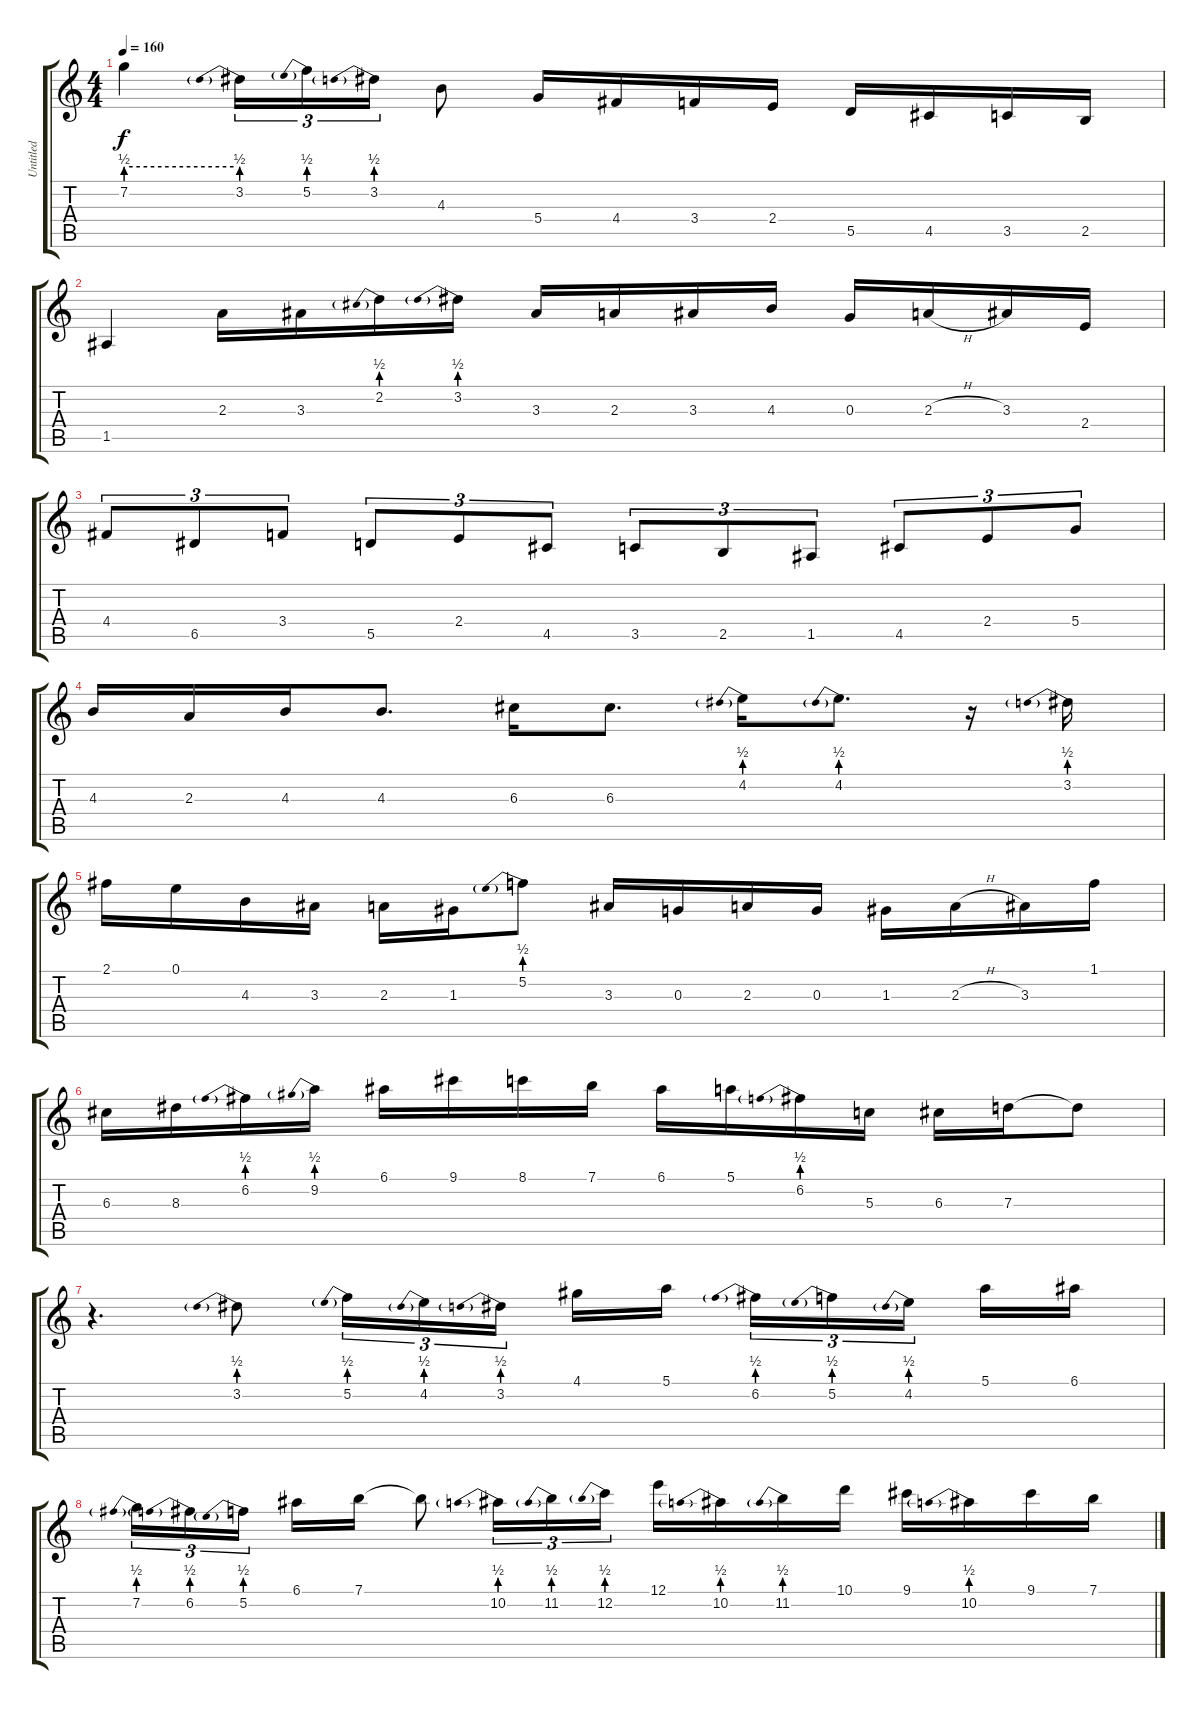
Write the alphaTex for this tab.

\track ("Untitled" "Untitled") {instrument acousticguitarsteel}
\staff {score tabs}
\tuning (E4 B3 G3 D3 A2 E2) {hide}
\ts (4 4)
\tempo 160
\clef g2
\ks c
7.2{be (hold 0 2 60 2) t}.4{dy f} 3.2{be (prebend 0 2 60 2)}.16{tu (3 2)} 5.2{be (prebend 0 2 60 2)}.16{tu (3 2)} 3.2{be (prebend 0 2 60 2)}.16{tu (3 2)} 4.3.8 5.4.16 4.4.16 3.4.16 2.4.16 5.5.16 4.5.16 3.5.16 2.5.16 |
1.5.4 2.3.16 3.3.16 2.2{be (prebend 0 2 60 2)}.16 3.2{be (prebend 0 2 60 2)}.16 3.3.16 2.3.16 3.3.16 4.3.16 0.3.16 2.3{h}.16 3.3.16 2.4.16 |
4.4.8{tu (3 2)} 6.5.8{tu (3 2)} 3.4.8{tu (3 2)} 5.5.8{tu (3 2)} 2.4.8{tu (3 2)} 4.5.8{tu (3 2)} 3.5.8{tu (3 2)} 2.5.8{tu (3 2)} 1.5.8{tu (3 2)} 4.5.8{tu (3 2)} 2.4.8{tu (3 2)} 5.4.8{tu (3 2)} |
4.3.16 2.3.16 4.3.16 4.3.8{d} 6.3.16 6.3.8{d} 4.2{be (prebend 0 2 60 2)}.16 4.2{be (prebend 0 2 60 2)}.8{d} r.16 3.2{be (prebend 0 2 60 2)}.16 |
2.1.16 0.1.16 4.3.16 3.3.16 2.3.16 1.3.16 5.2{be (prebend 0 2 60 2)}.8 3.3.16 0.3.16 2.3.16 0.3.16 1.3.16 2.3{h}.16 3.3.16 1.1.16 |
6.3.16 8.3.16 6.2{be (prebend 0 2 60 2)}.16 9.2{be (prebend 0 2 60 2)}.16 6.1.16 9.1.16 8.1.16 7.1.16 6.1.16 5.1.16 6.2{be (prebend 0 2 60 2)}.16 5.3.16 6.3.16 7.3.16 7.3{t}.8 |
r.4{d} 3.2{be (prebend 0 2 60 2)}.8 5.2{be (prebend 0 2 60 2)}.16{tu (3 2)} 4.2{be (prebend 0 2 60 2)}.16{tu (3 2)} 3.2{be (prebend 0 2 60 2)}.16{tu (3 2) beam splitsecondary} 4.1.16 5.1.16 6.2{be (prebend 0 2 60 2)}.16{tu (3 2)} 5.2{be (prebend 0 2 60 2)}.16{tu (3 2)} 4.2{be (prebend 0 2 60 2)}.16{tu (3 2) beam splitsecondary} 5.1.16 6.1.16 |
7.2{be (prebend 0 2 60 2)}.16{tu (3 2)} 6.2{be (prebend 0 2 60 2)}.16{tu (3 2)} 5.2{be (prebend 0 2 60 2)}.16{tu (3 2) beam splitsecondary} 6.1.16 7.1.16 7.1{t}.8 10.2{be (prebend 0 2 60 2)}.16{tu (3 2)} 11.2{be (prebend 0 2 60 2)}.16{tu (3 2)} 12.2{be (prebend 0 2 60 2)}.16{tu (3 2)} 12.1.16 10.2{be (prebend 0 2 60 2)}.16 11.2{be (prebend 0 2 60 2)}.16 10.1.16 9.1.16 10.2{be (prebend 0 2 60 2)}.16 9.1.16 7.1.16
